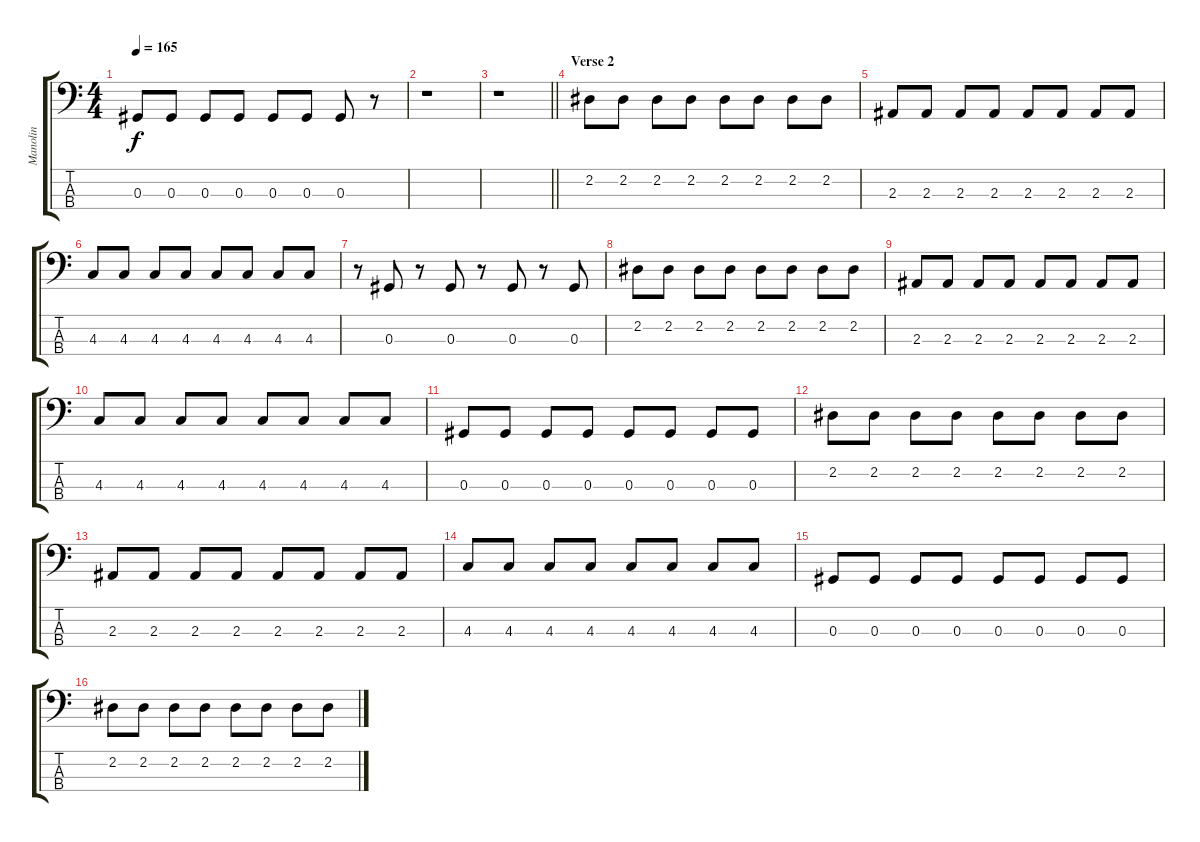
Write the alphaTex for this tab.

\track ("Manolin" "Manolin") {instrument electricbasspick}
\staff {score tabs}
\tuning (Gb2 Db2 Ab1 Eb1) {hide}
\ts (4 4)
\tempo 165
\clef f4
\ks c
0.3.8{dy f} 0.3.8 0.3.8 0.3.8 0.3.8 0.3.8 0.3.8 r.8 |
r.1 |
\barLineRight lightlight
r.1 |
\section ("" "Verse 2")
2.2.8 2.2.8 2.2.8 2.2.8 2.2.8 2.2.8 2.2.8 2.2.8 |
2.3.8 2.3.8 2.3.8 2.3.8 2.3.8 2.3.8 2.3.8 2.3.8 |
4.3.8 4.3.8 4.3.8 4.3.8 4.3.8 4.3.8 4.3.8 4.3.8 |
r.8 0.3.8 r.8 0.3.8 r.8 0.3.8 r.8 0.3.8 |
2.2.8 2.2.8 2.2.8 2.2.8 2.2.8 2.2.8 2.2.8 2.2.8 |
2.3.8 2.3.8 2.3.8 2.3.8 2.3.8 2.3.8 2.3.8 2.3.8 |
4.3.8 4.3.8 4.3.8 4.3.8 4.3.8 4.3.8 4.3.8 4.3.8 |
0.3.8 0.3.8 0.3.8 0.3.8 0.3.8 0.3.8 0.3.8 0.3.8 |
2.2.8 2.2.8 2.2.8 2.2.8 2.2.8 2.2.8 2.2.8 2.2.8 |
2.3.8 2.3.8 2.3.8 2.3.8 2.3.8 2.3.8 2.3.8 2.3.8 |
4.3.8 4.3.8 4.3.8 4.3.8 4.3.8 4.3.8 4.3.8 4.3.8 |
0.3.8 0.3.8 0.3.8 0.3.8 0.3.8 0.3.8 0.3.8 0.3.8 |
2.2.8 2.2.8 2.2.8 2.2.8 2.2.8 2.2.8 2.2.8 2.2.8
